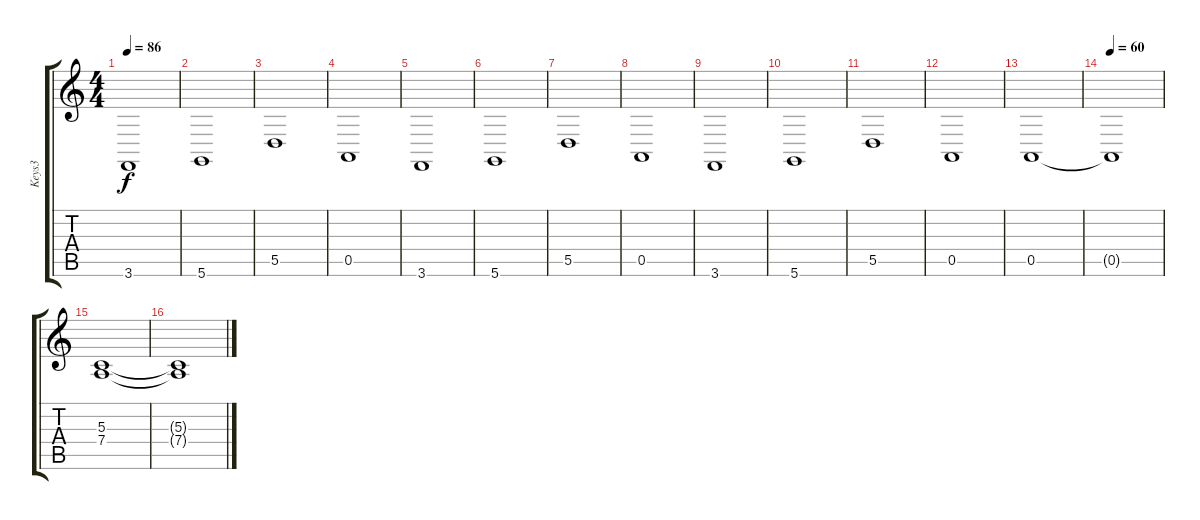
\track ("Keys3" "Keys3") {instrument stringensemble1}
\staff {score tabs}
\tuning (E4 B3 G3 D3 A2 D2) {hide}
\ts (4 4)
\tempo 86
\clef g2
\ks c
3.6.1{dy f} |
5.6.1 |
5.5.1 |
0.5.1 |
3.6.1 |
5.6.1 |
5.5.1 |
0.5.1 |
3.6.1 |
5.6.1 |
5.5.1 |
0.5.1 |
0.5.1 |
\tempo 60
0.5{t}.1 |
(5.3 7.4).1{volume 0} |
(5.3{t} 7.4{t}).1
